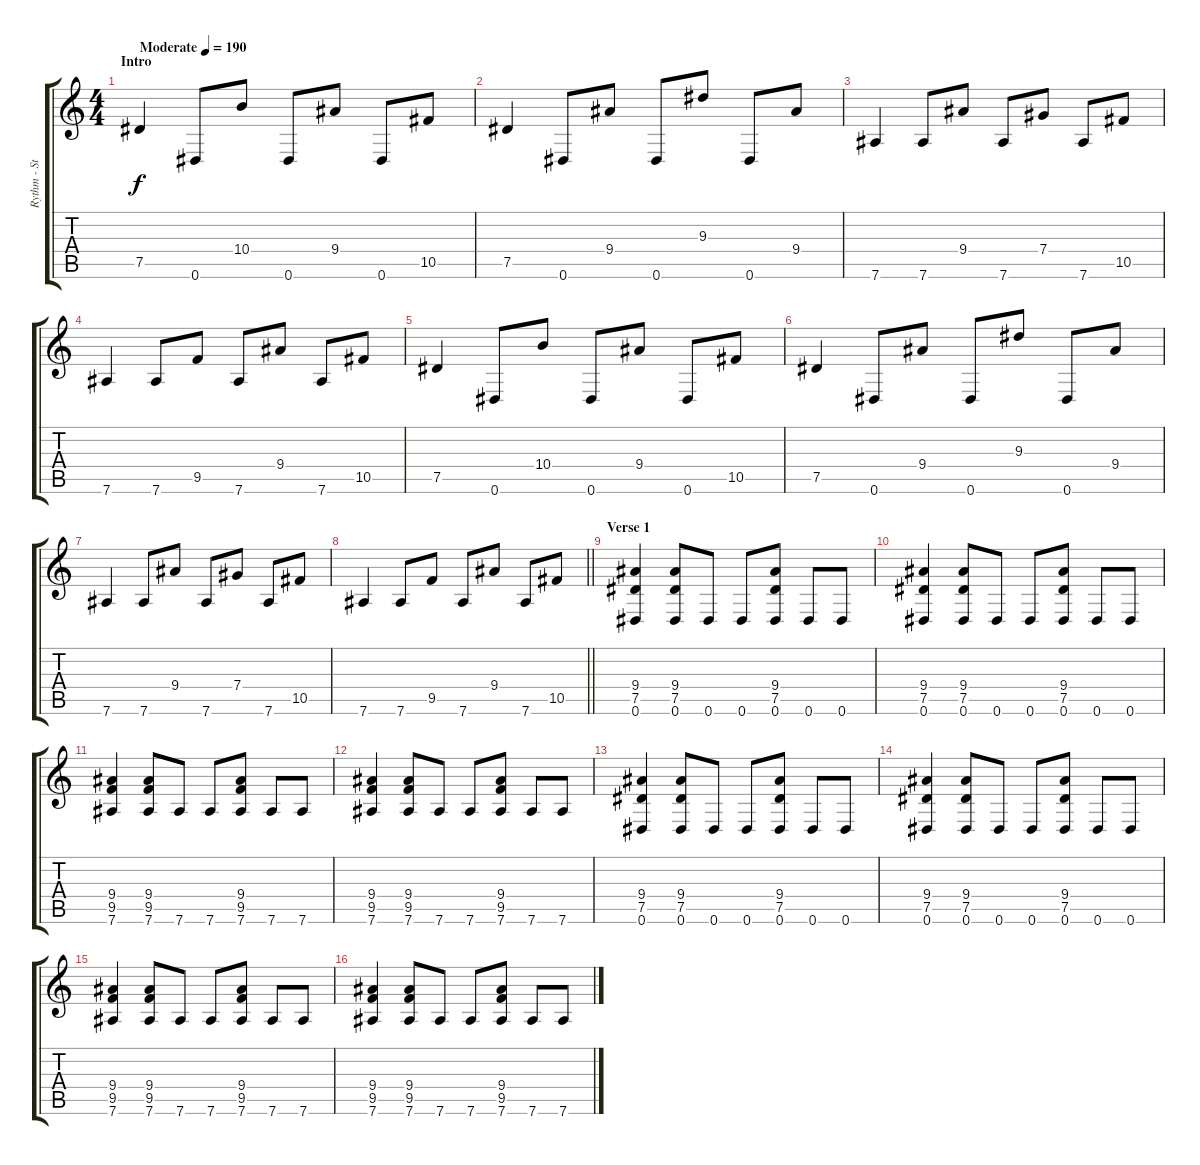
\track ("Rythm - Stefan Elmgren" "Rythm - St") {instrument distortionguitar}
\staff {score tabs}
\tuning (Eb4 Bb3 Gb3 Db3 Ab2 Eb2) {hide}
\ts (4 4)
\section ("" "Intro")
\tempo (190 "Moderate")
\clef g2
\ks c
7.5.4{dy f instrument distortionguitar} 0.6.8 10.4.8 0.6.8 9.4.8 0.6.8 10.5.8 |
7.5.4 0.6.8 9.4.8 0.6.8 9.3.8 0.6.8 9.4.8 |
7.6.4 7.6.8 9.4.8 7.6.8 7.4.8 7.6.8 10.5.8 |
7.6.4 7.6.8 9.5.8 7.6.8 9.4.8 7.6.8 10.5.8 |
7.5.4 0.6.8 10.4.8 0.6.8 9.4.8 0.6.8 10.5.8 |
7.5.4 0.6.8 9.4.8 0.6.8 9.3.8 0.6.8 9.4.8 |
7.6.4 7.6.8 9.4.8 7.6.8 7.4.8 7.6.8 10.5.8 |
\barLineRight lightlight
7.6.4 7.6.8 9.5.8 7.6.8 9.4.8 7.6.8 10.5.8 |
\section ("" "Verse 1")
(9.4 7.5 0.6).4 (9.4 7.5 0.6).8 0.6.8 0.6.8 (9.4 7.5 0.6).8 0.6.8 0.6.8 |
(9.4 7.5 0.6).4 (9.4 7.5 0.6).8 0.6.8 0.6.8 (9.4 7.5 0.6).8 0.6.8 0.6.8 |
(9.4 9.5 7.6).4 (9.4 9.5 7.6).8 7.6.8 7.6.8 (9.4 9.5 7.6).8 7.6.8 7.6.8 |
(9.4 9.5 7.6).4 (9.4 9.5 7.6).8 7.6.8 7.6.8 (9.4 9.5 7.6).8 7.6.8 7.6.8 |
(9.4 7.5 0.6).4 (9.4 7.5 0.6).8 0.6.8 0.6.8 (9.4 7.5 0.6).8 0.6.8 0.6.8 |
(9.4 7.5 0.6).4 (9.4 7.5 0.6).8 0.6.8 0.6.8 (9.4 7.5 0.6).8 0.6.8 0.6.8 |
(9.4 9.5 7.6).4 (9.4 9.5 7.6).8 7.6.8 7.6.8 (9.4 9.5 7.6).8 7.6.8 7.6.8 |
(9.4 9.5 7.6).4 (9.4 9.5 7.6).8 7.6.8 7.6.8 (9.4 9.5 7.6).8 7.6.8 7.6.8
